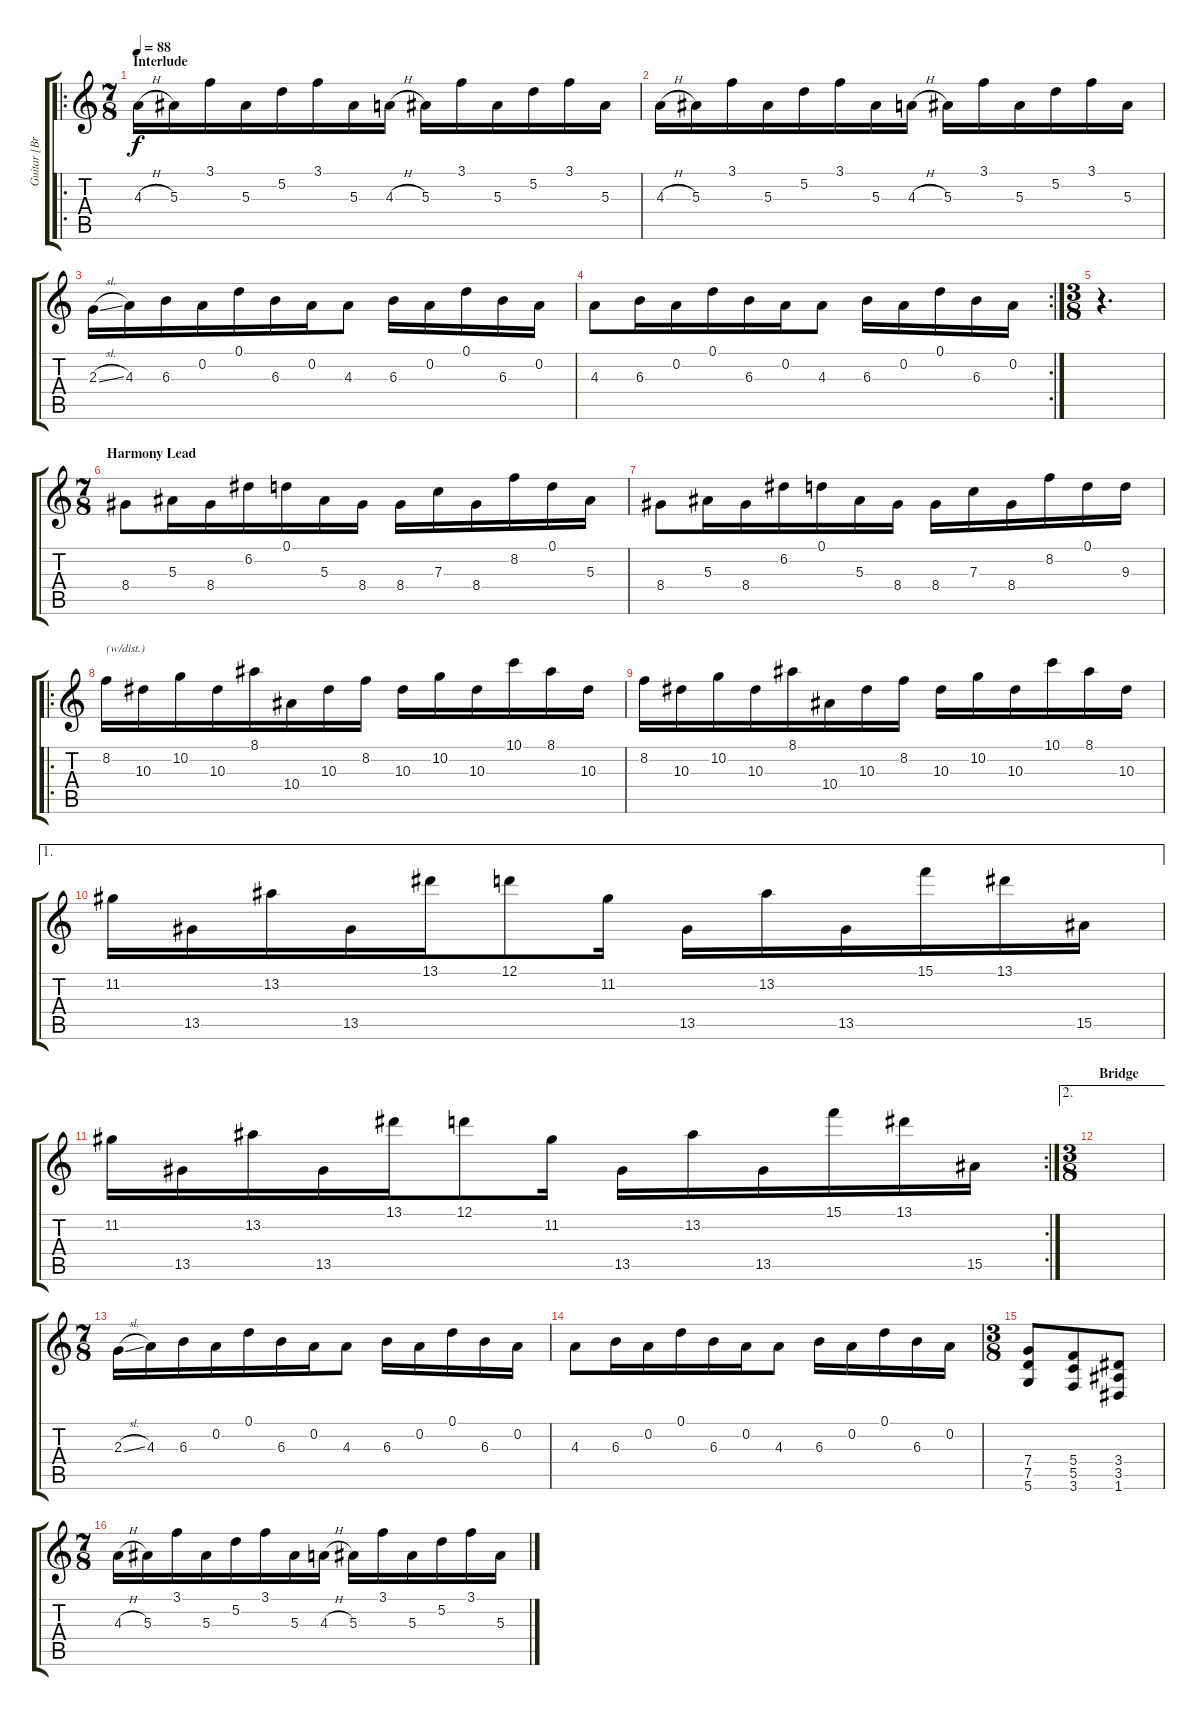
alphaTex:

\track ("Guitar [Brent Hines]" "Guitar [Br") {instrument distortionguitar}
\staff {score tabs}
\tuning (D4 A3 F3 C3 G2 D2) {hide}
\ro
\ts (7 8)
\section ("" "Interlude")
\tempo 88
\clef g2
\ks c
4.3{h}.16{dy f} 5.3.16 3.1.16 5.3.16 5.2.16 3.1.16 5.3.16 4.3{h}.16 5.3.16 3.1.16 5.3.16 5.2.16 3.1.16 5.3.16 |
4.3{h}.16 5.3.16 3.1.16 5.3.16 5.2.16 3.1.16 5.3.16 4.3{h}.16 5.3.16 3.1.16 5.3.16 5.2.16 3.1.16 5.3.16 |
2.3{sl}.16 4.3.16 6.3.16 0.2.16 0.1.16 6.3.16 0.2.16 4.3.8 6.3.16 0.2.16 0.1.16 6.3.16 0.2.16 |
\rc 2
4.3.8 6.3.16 0.2.16 0.1.16 6.3.16 0.2.16 4.3.8 6.3.16 0.2.16 0.1.16 6.3.16 0.2.16 |
\ts (3 8)
r.4{d} |
\ts (7 8)
\section ("" "Harmony Lead")
8.4.8 5.3.16 8.4.16 6.2.16 0.1.16 5.3.16 8.4.16 8.4.16 7.3.16 8.4.16 8.2.16 0.1.16 5.3.16 |
8.4.8 5.3.16 8.4.16 6.2.16 0.1.16 5.3.16 8.4.16 8.4.16 7.3.16 8.4.16 8.2.16 0.1.16 9.3.16 |
\ro
8.2.16{txt "(w/dist.)" balance 16 instrument distortionguitar} 10.3.16 10.2.16 10.3.16 8.1.16 10.4.16 10.3.16 8.2.16 10.3.16 10.2.16 10.3.16 10.1.16 8.1.16 10.3.16 |
8.2.16 10.3.16 10.2.16 10.3.16 8.1.16 10.4.16 10.3.16 8.2.16 10.3.16 10.2.16 10.3.16 10.1.16 8.1.16 10.3.16 |
\ae 1
11.2.16 13.5.16 13.2.16 13.5.16 13.1.16 12.1.8 11.2.16 13.5.16 13.2.16 13.5.16 15.1.16 13.1.16 15.5.16 |
\rc 2
11.2.16 13.5.16 13.2.16 13.5.16 13.1.16 12.1.8 11.2.16 13.5.16 13.2.16 13.5.16 15.1.16 13.1.16 15.5.16 |
\ae 2
\ts (3 8)
\section ("" "Bridge")
|
\ts (7 8)
2.3{sl}.16 4.3.16 6.3.16 0.2.16 0.1.16 6.3.16 0.2.16 4.3.8 6.3.16 0.2.16 0.1.16 6.3.16 0.2.16 |
4.3.8 6.3.16 0.2.16 0.1.16 6.3.16 0.2.16 4.3.8 6.3.16 0.2.16 0.1.16 6.3.16 0.2.16 |
\ts (3 8)
(7.4 7.5 5.6).8 (5.4 5.5 3.6).8 (3.4 3.5 1.6).8 |
\ts (7 8)
4.3{h}.16 5.3.16 3.1.16 5.3.16 5.2.16 3.1.16 5.3.16 4.3{h}.16 5.3.16 3.1.16 5.3.16 5.2.16 3.1.16 5.3.16
